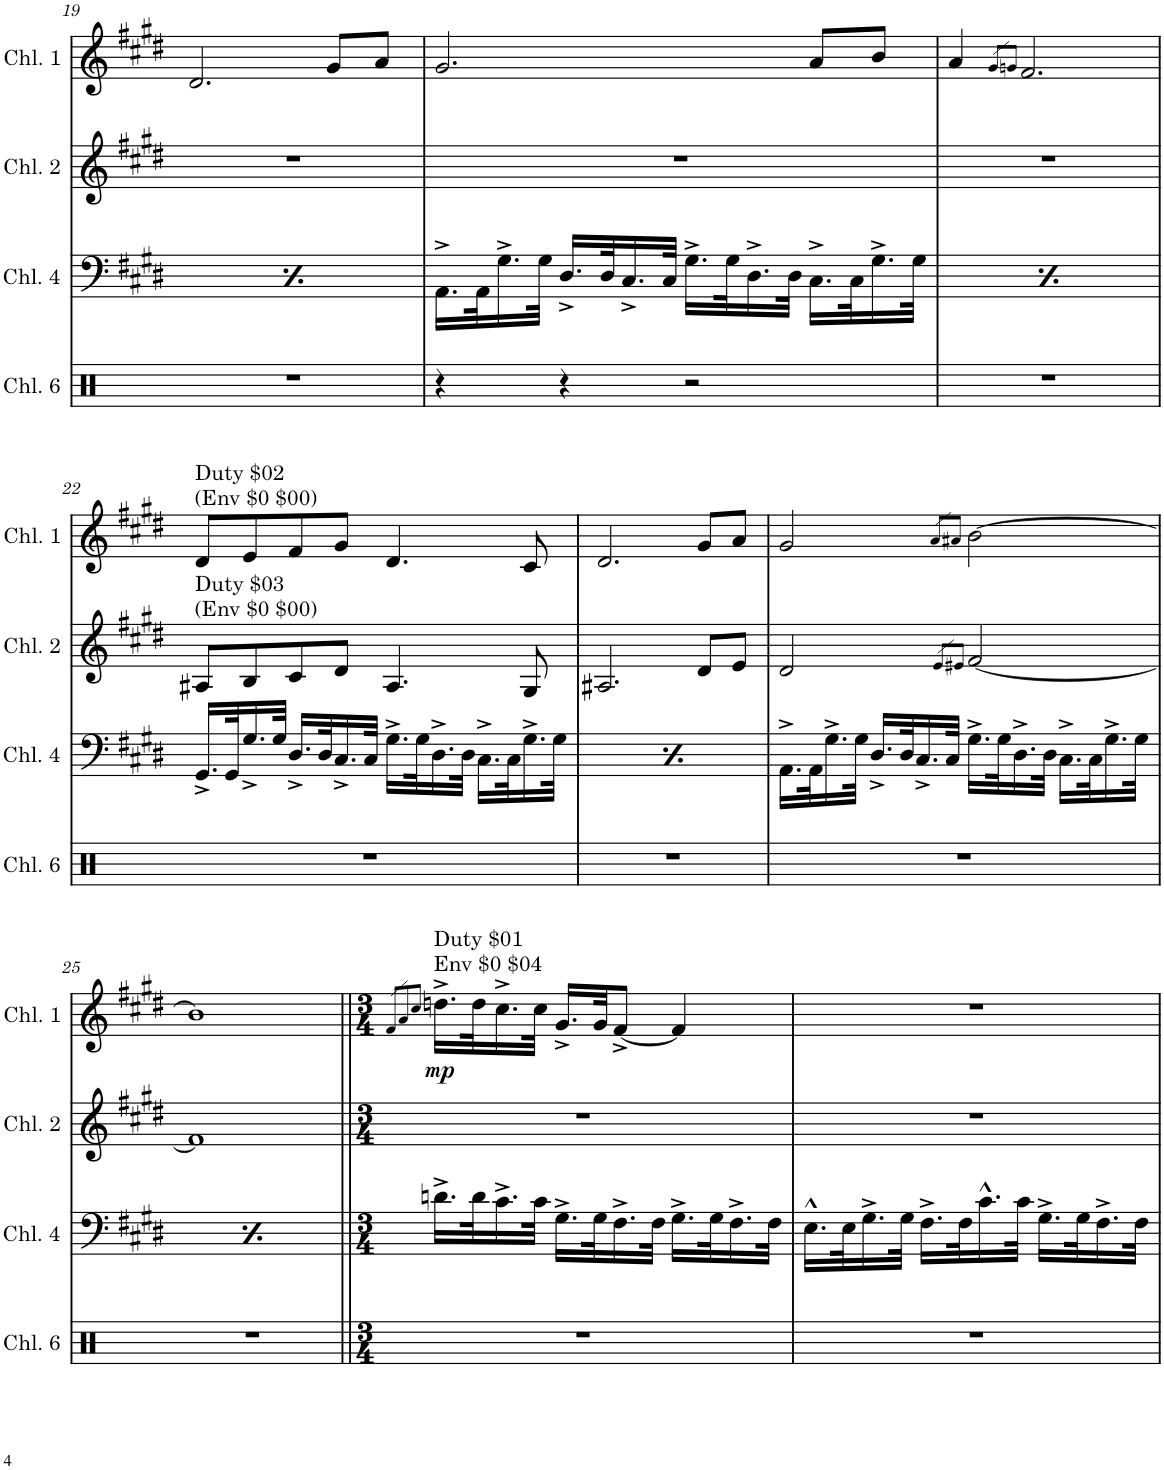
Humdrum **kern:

**kern	**kern	**kern	**kern	**dynam
*part4	*part3	*part2	*part1	*part1
*staff4	*staff3	*staff2	*staff1	*staff1
*I"Channel 6	*I"Channel 4	*I"Channel 0	*I"Channel 1	*
*I'Chl. 6	*I'Chl. 4	*I'Chl. 2	*I'Chl. 1	*
!!LO:PB:g=z
*clefX	*clefF4	*clefG2	*clefG2	*
*k[]	*k[f#c#g#d#]	*k[f#c#g#d#]	*k[f#c#g#d#]	*
*M4/4	*M4/4	*M4/4	*M4/4	*
*met(c)	*met(c)	*met(c)	*met(c)	*
=19	=19	=19	=19	=19
1r	16.GG#^/LL	1r	2.d#/	.
.	32GG#/K	.	.	.
.	16.G#^/	.	.	.
.	32G#/JJk	.	.	.
.	16.D#^/LL	.	.	.
.	32D#/K	.	.	.
.	16.C#^/	.	.	.
.	32C#/JJk	.	.	.
.	16.G#^\LL	.	.	.
.	32G#\K	.	.	.
.	16.D#^\	.	.	.
.	32D#\JJk	.	.	.
.	16.C#^\LL	.	8g#/L	.
.	32C#\K	.	.	.
.	16.G#^\	.	8a/J	.
.	32G#\JJk	.	.	.
=20	=20	=20	=20	=20
4r	16.AA^\LL	1r	2.g#/	.
.	32AA\K	.	.	.
.	16.G#^\	.	.	.
.	32G#\JJk	.	.	.
4r	16.D#^/LL	.	.	.
.	32D#/K	.	.	.
.	16.C#^/	.	.	.
.	32C#/JJk	.	.	.
2r	16.G#^\LL	.	.	.
.	32G#\K	.	.	.
.	16.D#^\	.	.	.
.	32D#\JJk	.	.	.
.	16.C#^\LL	.	8a/L	.
.	32C#\K	.	.	.
.	16.G#^\	.	8b/J	.
.	32G#\JJk	.	.	.
=21	=21	=21	=21	=21
1r	16.AA^\LL	1r	4a/	.
.	32AA\K	.	.	.
.	16.G#^\	.	.	.
.	32G#\JJk	.	.	.
.	.	.	8qg#/L	.
.	.	.	8qgn/J	.
.	16.D#^/LL	.	2.f#/	.
.	32D#/K	.	.	.
.	16.C#^/	.	.	.
.	32C#/JJk	.	.	.
.	16.G#^\LL	.	.	.
.	32G#\K	.	.	.
.	16.D#^\	.	.	.
.	32D#\JJk	.	.	.
.	16.C#^\LL	.	.	.
.	32C#\K	.	.	.
.	16.G#^\	.	.	.
.	32G#\JJk	.	.	.
!!LO:LB:g=z
=22	=22	=22	=22	=22
!	!	!	!LO:TX:a:t=Duty $02	!
!	!	!	!LO:TX:a:t=(Env $0 $00)	!
!	!	!LO:TX:a:t=Duty $03	!	!
!	!	!LO:TX:a:t=(Env $0 $00)	!	!
1r	16.GG#^/LL	8A#X/L	8d#/L	.
.	32GG#/K	.	.	.
.	16.G#^/	8B/	8e/	.
.	32G#/JJk	.	.	.
.	16.D#^/LL	8c#/	8f#/	.
.	32D#/K	.	.	.
.	16.C#^/	8d#/J	8g#/J	.
.	32C#/JJk	.	.	.
.	16.G#^\LL	4.A#/	4.d#/	.
.	32G#\K	.	.	.
.	16.D#^\	.	.	.
.	32D#\JJk	.	.	.
.	16.C#^\LL	.	.	.
.	32C#\K	.	.	.
.	16.G#^\	8G#/	8c#/	.
.	32G#\JJk	.	.	.
=23	=23	=23	=23	=23
1r	16.GG#^/LL	2.A#X/	2.d#/	.
.	32GG#/K	.	.	.
.	16.G#^/	.	.	.
.	32G#/JJk	.	.	.
.	16.D#^/LL	.	.	.
.	32D#/K	.	.	.
.	16.C#^/	.	.	.
.	32C#/JJk	.	.	.
.	16.G#^\LL	.	.	.
.	32G#\K	.	.	.
.	16.D#^\	.	.	.
.	32D#\JJk	.	.	.
.	16.C#^\LL	8d#/L	8g#/L	.
.	32C#\K	.	.	.
.	16.G#^\	8e/J	8a/J	.
.	32G#\JJk	.	.	.
=24	=24	=24	=24	=24
1r	16.AA^\LL	2d#/	2g#/	.
.	32AA\K	.	.	.
.	16.G#^\	.	.	.
.	32G#\JJk	.	.	.
.	16.D#^/LL	.	.	.
.	32D#/K	.	.	.
.	16.C#^/	.	.	.
.	32C#/JJk	.	.	.
.	.	8qe/L	8qa/L	.
.	.	8qe#X/J	8qa#X/J	.
.	16.G#^\LL	[2f#/	[2b\	.
.	32G#\K	.	.	.
.	16.D#^\	.	.	.
.	32D#\JJk	.	.	.
.	16.C#^\LL	.	.	.
.	32C#\K	.	.	.
.	16.G#^\	.	.	.
.	32G#\JJk	.	.	.
!!LO:LB:g=z
=25	=25	=25	=25	=25
1r	16.AA^\LL	1f#]	1b]	.
.	32AA\K	.	.	.
.	16.G#^\	.	.	.
.	32G#\JJk	.	.	.
.	16.D#^/LL	.	.	.
.	32D#/K	.	.	.
.	16.C#^/	.	.	.
.	32C#/JJk	.	.	.
.	16.G#^\LL	.	.	.
.	32G#\K	.	.	.
.	16.D#^\	.	.	.
.	32D#\JJk	.	.	.
.	16.C#^\LL	.	.	.
.	32C#\K	.	.	.
.	16.G#^\	.	.	.
.	32G#\JJk	.	.	.
=26||	=26||	=26||	=26||	=26||
*M3/4	*M3/4	*M3/4	*M3/4	*
.	.	.	8qf#/L	.
.	.	.	8qa/	.
.	.	.	8qcc#/J	.
!	!	!	!LO:TX:a:t=Duty $01	!
!	!	!	!LO:TX:a:t=Env $0 $04	!
!	!	!	!	!LO:DY:b
2.r	16.dn^\LL	2.r	16.ddn^\LL	mp
.	32d\K	.	32dd\K	.
.	16.c#^\	.	16.cc#^\	.
.	32c#\JJk	.	32cc#\JJk	.
.	16.G#^\LL	.	16.g#^/LL	.
.	32G#\K	.	32g#/JK	.
.	16.F#^\	.	[8f#^/J	.
.	32F#\JJk	.	.	.
.	16.G#^\LL	.	4f#/]	.
.	32G#\K	.	.	.
.	16.F#^\	.	.	.
.	32F#\JJk	.	.	.
=27	=27	=27	=27	=27
2.r	16.E^^\LL	2.r	2.r	.
.	32E\K	.	.	.
.	16.G#^\	.	.	.
.	32G#\JJk	.	.	.
.	16.F#^\LL	.	.	.
.	32F#\K	.	.	.
.	16.c#^^\	.	.	.
.	32c#\JJk	.	.	.
.	16.G#^\LL	.	.	.
.	32G#\K	.	.	.
.	16.F#^\	.	.	.
.	32F#\JJk	.	.	.
=	=	=	=	=
*-	*-	*-	*-	*-
